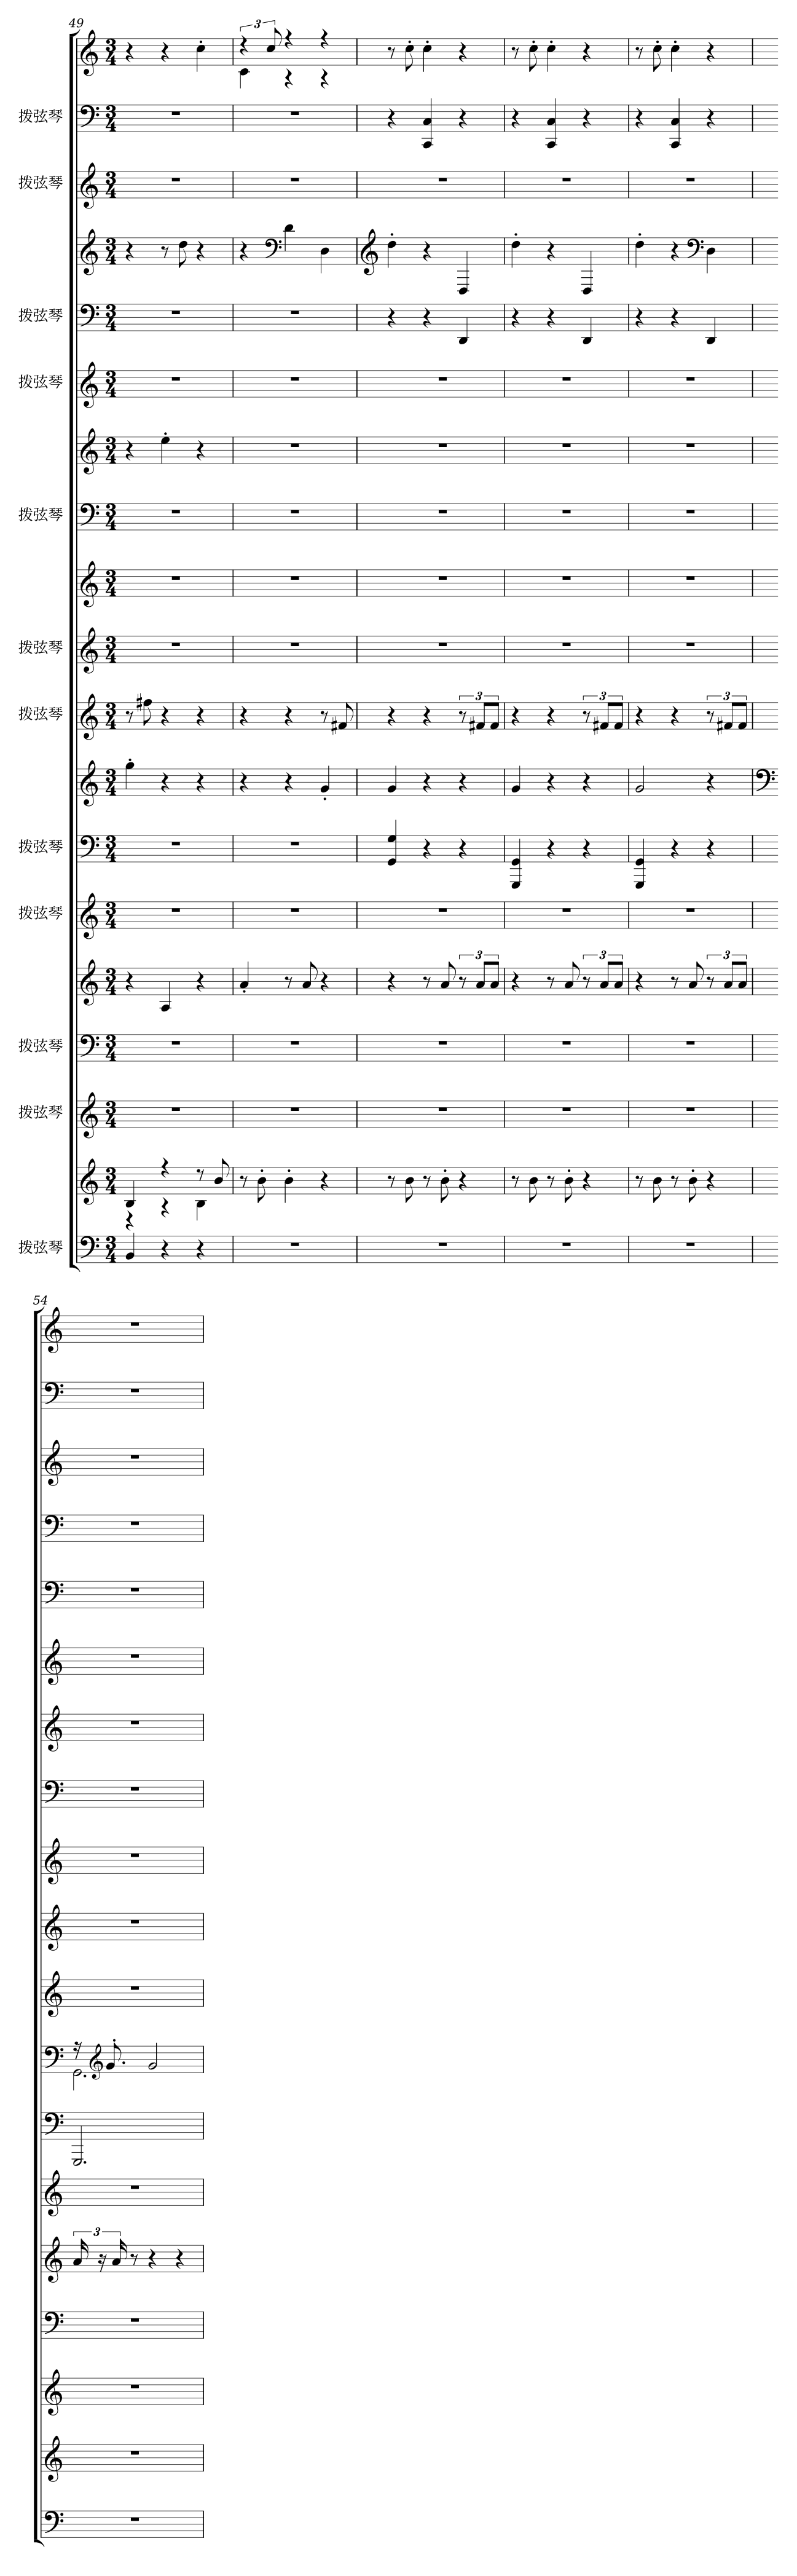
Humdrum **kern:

**kern	**kern	**kern	**kern	**kern	**kern	**kern	**kern	**kern	**kern	**kern	**kern	**kern	**kern	**kern	**kern	**kern	**kern	**kern
*part12	*part12	*part11	*part10	*part10	*part9	*part8	*part8	*part7	*part6	*part6	*part5	*part5	*part4	*part3	*part3	*part2	*part1	*part1
*staff19	*staff18	*staff17	*staff16	*staff15	*staff14	*staff13	*staff12	*staff11	*staff10	*staff9	*staff8	*staff7	*staff6	*staff5	*staff4	*staff3	*staff2	*staff1
*I"拨弦琴	*	*I"拨弦琴	*I"拨弦琴	*	*I"拨弦琴	*I"拨弦琴	*	*I"拨弦琴	*I"拨弦琴	*	*I"拨弦琴	*	*I"拨弦琴	*I"拨弦琴	*	*I"拨弦琴	*I"拨弦琴	*
!!LO:PB:g=z
*clefF4	*clefG2	*clefG2	*clefF4	*clefG2	*clefG2	*clefF4	*clefG2	*clefG2	*clefG2	*clefG2	*clefF4	*clefG2	*clefG2	*clefF4	*clefG2	*clefG2	*clefF4	*clefG2
*k[]	*k[]	*k[]	*k[]	*k[]	*k[]	*k[]	*k[]	*k[]	*k[]	*k[]	*k[]	*k[]	*k[]	*k[]	*k[]	*k[]	*k[]	*k[]
*M3/4	*M3/4	*M3/4	*M3/4	*M3/4	*M3/4	*M3/4	*M3/4	*M3/4	*M3/4	*M3/4	*M3/4	*M3/4	*M3/4	*M3/4	*M3/4	*M3/4	*M3/4	*M3/4
=49	=49	=49	=49	=49	=49	=49	=49	=49	=49	=49	=49	=49	=49	=49	=49	=49	=49	=49
*	*^	*	*	*	*	*	*	*	*	*	*	*	*	*	*	*	*	*
4BB/	4B/	4r	2.r	2.r	4r	2.r	2.r	4gg'\	8r	2.r	2.r	2.r	4r	2.r	2.r	4r	2.r	2.r	4r
.	.	.	.	.	.	.	.	.	8ff#X\	.	.	.	.	.	.	.	.	.	.
4r	4r	4r	.	.	4A/	.	.	4r	4r	.	.	.	4ee'\	.	.	8r	.	.	4r
.	.	.	.	.	.	.	.	.	.	.	.	.	.	.	.	8dd\	.	.	.
4r	8r	4B\	.	.	4r	.	.	4r	4r	.	.	.	4r	.	.	4r	.	.	4cc'\
.	8b/	.	.	.	.	.	.	.	.	.	.	.	.	.	.	.	.	.	.
*	*v	*v	*	*	*	*	*	*	*	*	*	*	*	*	*	*	*	*	*
=50	=50	=50	=50	=50	=50	=50	=50	=50	=50	=50	=50	=50	=50	=50	=50	=50	=50	=50
*	*	*	*	*	*	*	*	*	*	*	*	*	*	*	*	*	*	*^
2.r	8r	2.r	2.r	4a'/	2.r	2.r	4r	4r	2.r	2.r	2.r	2.r	2.r	2.r	4r	2.r	2.r	6r	4c\
.	8b'\	.	.	.	.	.	.	.	.	.	.	.	.	.	.	.	.	.	.
.	.	.	.	.	.	.	.	.	.	.	.	.	.	.	.	.	.	12cc/	.
*	*	*	*	*	*	*	*	*	*	*	*	*	*	*	*clefF4	*	*	*	*
.	4b'\	.	.	8r	.	.	4r	4r	.	.	.	.	.	.	4d\	.	.	4r	4r
.	.	.	.	8a/	.	.	.	.	.	.	.	.	.	.	.	.	.	.	.
.	4r	.	.	4r	.	.	4g'/	8r	.	.	.	.	.	.	4D\	.	.	4r	4r
.	.	.	.	.	.	.	.	8f#X/	.	.	.	.	.	.	.	.	.	.	.
*	*	*	*	*	*	*	*	*	*	*	*	*	*	*	*	*	*	*v	*v
=51	=51	=51	=51	=51	=51	=51	=51	=51	=51	=51	=51	=51	=51	=51	=51	=51	=51	=51
*	*	*	*	*	*	*	*	*	*	*	*	*	*	*	*clefG2	*	*	*
2.r	8r	2.r	2.r	4r	2.r	4GG/ 4G/	4g/	4r	2.r	2.r	2.r	2.r	2.r	4r	4dd'\	2.r	4r	8r
.	8b\	.	.	.	.	.	.	.	.	.	.	.	.	.	.	.	.	8cc'\
.	8r	.	.	8r	.	4r	4r	4r	.	.	.	.	.	4r	4r	.	4CC/ 4C/	4cc'\
.	8b'\	.	.	8a/	.	.	.	.	.	.	.	.	.	.	.	.	.	.
.	4r	.	.	12r	.	4r	4r	12r	.	.	.	.	.	4DD/	4D/	.	4r	4r
.	.	.	.	12a/L	.	.	.	12f#X/L	.	.	.	.	.	.	.	.	.	.
.	.	.	.	12a/J	.	.	.	12f#/J	.	.	.	.	.	.	.	.	.	.
=52	=52	=52	=52	=52	=52	=52	=52	=52	=52	=52	=52	=52	=52	=52	=52	=52	=52	=52
2.r	8r	2.r	2.r	4r	2.r	4GGG/ 4GG/	4g/	4r	2.r	2.r	2.r	2.r	2.r	4r	4dd'\	2.r	4r	8r
.	8b\	.	.	.	.	.	.	.	.	.	.	.	.	.	.	.	.	8cc'\
.	8r	.	.	8r	.	4r	4r	4r	.	.	.	.	.	4r	4r	.	4CC/ 4C/	4cc'\
.	8b'\	.	.	8a/	.	.	.	.	.	.	.	.	.	.	.	.	.	.
.	4r	.	.	12r	.	4r	4r	12r	.	.	.	.	.	4DD/	4D/	.	4r	4r
.	.	.	.	12a/L	.	.	.	12f#X/L	.	.	.	.	.	.	.	.	.	.
.	.	.	.	12a/J	.	.	.	12f#/J	.	.	.	.	.	.	.	.	.	.
!!LO:PB:g=z
=53	=53	=53	=53	=53	=53	=53	=53	=53	=53	=53	=53	=53	=53	=53	=53	=53	=53	=53
2.r	8r	2.r	2.r	4r	2.r	4GGG/ 4GG/	2g/	4r	2.r	2.r	2.r	2.r	2.r	4r	4dd'\	2.r	4r	8r
.	8b\	.	.	.	.	.	.	.	.	.	.	.	.	.	.	.	.	8cc'\
.	8r	.	.	8r	.	4r	.	4r	.	.	.	.	.	4r	4r	.	4CC/ 4C/	4cc'\
.	8b'\	.	.	8a/	.	.	.	.	.	.	.	.	.	.	.	.	.	.
*	*	*	*	*	*	*	*	*	*	*	*	*	*	*	*clefF4	*	*	*
.	4r	.	.	12r	.	4r	4r	12r	.	.	.	.	.	4DD/	4D\	.	4r	4r
.	.	.	.	12a/L	.	.	.	12f#X/L	.	.	.	.	.	.	.	.	.	.
.	.	.	.	12a/J	.	.	.	12f#/J	.	.	.	.	.	.	.	.	.	.
=54	=54	=54	=54	=54	=54	=54	=54	=54	=54	=54	=54	=54	=54	=54	=54	=54	=54	=54
*	*	*	*	*	*	*	*clefF4	*	*	*	*	*	*	*	*	*	*	*
*	*	*	*	*	*	*	*^	*	*	*	*	*	*	*	*	*	*	*
2.r	2.r	2.r	2.r	24a/	2.r	2.GGG/	16r	2.GG\	2.r	2.r	2.r	2.r	2.r	2.r	2.r	2.r	2.r	2.r	2.r
.	.	.	.	24r	.	.	.	.	.	.	.	.	.	.	.	.	.	.	.
*	*	*	*	*	*	*	*clefG2	*	*	*	*	*	*	*	*	*	*	*	*
.	.	.	.	.	.	.	8.g'/	.	.	.	.	.	.	.	.	.	.	.	.
.	.	.	.	24a/	.	.	.	.	.	.	.	.	.	.	.	.	.	.	.
.	.	.	.	8r	.	.	.	.	.	.	.	.	.	.	.	.	.	.	.
.	.	.	.	4r	.	.	2g/	.	.	.	.	.	.	.	.	.	.	.	.
.	.	.	.	4r	.	.	.	.	.	.	.	.	.	.	.	.	.	.	.
*	*	*	*	*	*	*	*v	*v	*	*	*	*	*	*	*	*	*	*	*
=	=	=	=	=	=	=	=	=	=	=	=	=	=	=	=	=	=	=
*-	*-	*-	*-	*-	*-	*-	*-	*-	*-	*-	*-	*-	*-	*-	*-	*-	*-	*-
